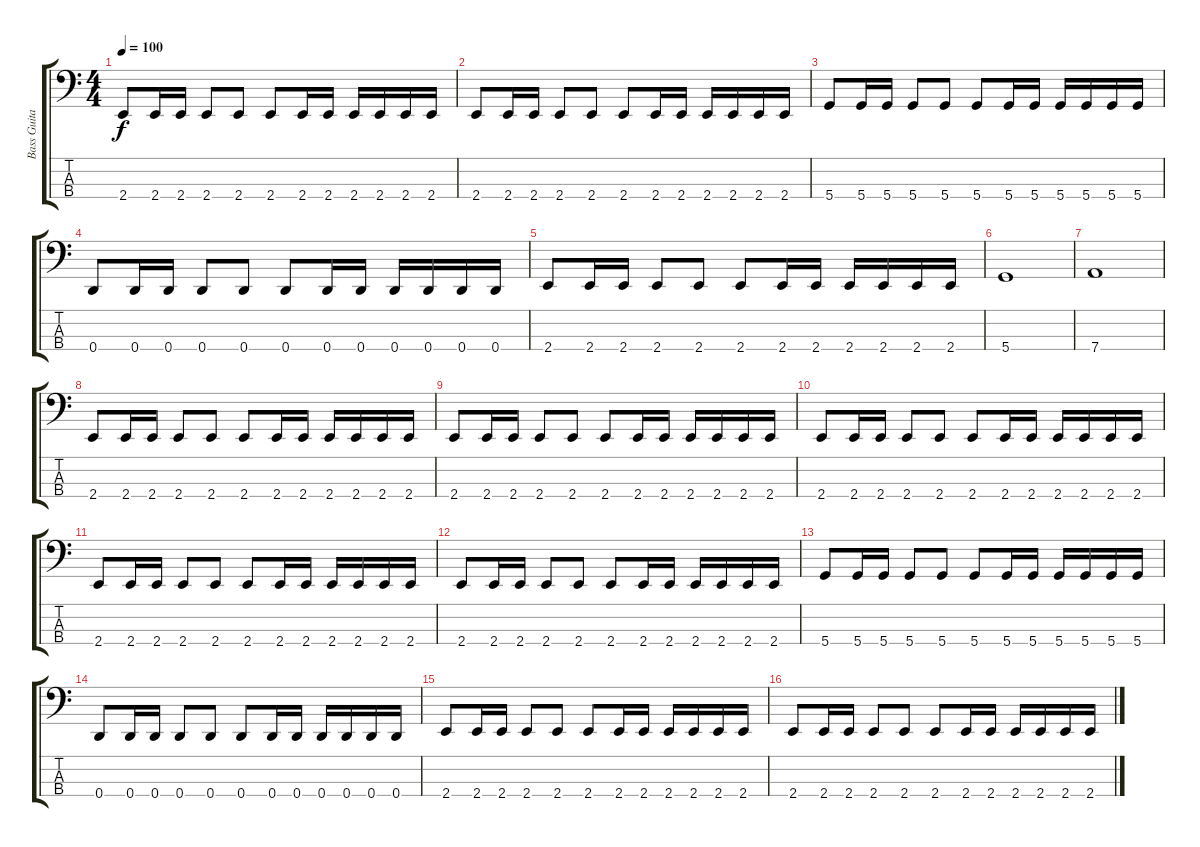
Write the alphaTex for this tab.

\track ("Bass Guitar" "Bass Guita") {instrument electricbasspick}
\staff {score tabs}
\tuning (G2 D2 A1 D1) {hide}
\ts (4 4)
\tempo 100
\clef f4
\ks c
2.4.8{dy f} 2.4.16 2.4.16 2.4.8 2.4.8 2.4.8 2.4.16 2.4.16 2.4.16 2.4.16 2.4.16 2.4.16 |
2.4.8 2.4.16 2.4.16 2.4.8 2.4.8 2.4.8 2.4.16 2.4.16 2.4.16 2.4.16 2.4.16 2.4.16 |
5.4.8 5.4.16 5.4.16 5.4.8 5.4.8 5.4.8 5.4.16 5.4.16 5.4.16 5.4.16 5.4.16 5.4.16 |
0.4.8 0.4.16 0.4.16 0.4.8 0.4.8 0.4.8 0.4.16 0.4.16 0.4.16 0.4.16 0.4.16 0.4.16 |
2.4.8 2.4.16 2.4.16 2.4.8 2.4.8 2.4.8 2.4.16 2.4.16 2.4.16 2.4.16 2.4.16 2.4.16 |
5.4.1 |
7.4.1 |
2.4.8 2.4.16 2.4.16 2.4.8 2.4.8 2.4.8 2.4.16 2.4.16 2.4.16 2.4.16 2.4.16 2.4.16 |
2.4.8 2.4.16 2.4.16 2.4.8 2.4.8 2.4.8 2.4.16 2.4.16 2.4.16 2.4.16 2.4.16 2.4.16 |
2.4.8 2.4.16 2.4.16 2.4.8 2.4.8 2.4.8 2.4.16 2.4.16 2.4.16 2.4.16 2.4.16 2.4.16 |
2.4.8 2.4.16 2.4.16 2.4.8 2.4.8 2.4.8 2.4.16 2.4.16 2.4.16 2.4.16 2.4.16 2.4.16 |
2.4.8 2.4.16 2.4.16 2.4.8 2.4.8 2.4.8 2.4.16 2.4.16 2.4.16 2.4.16 2.4.16 2.4.16 |
5.4.8 5.4.16 5.4.16 5.4.8 5.4.8 5.4.8 5.4.16 5.4.16 5.4.16 5.4.16 5.4.16 5.4.16 |
0.4.8 0.4.16 0.4.16 0.4.8 0.4.8 0.4.8 0.4.16 0.4.16 0.4.16 0.4.16 0.4.16 0.4.16 |
2.4.8 2.4.16 2.4.16 2.4.8 2.4.8 2.4.8 2.4.16 2.4.16 2.4.16 2.4.16 2.4.16 2.4.16 |
2.4.8 2.4.16 2.4.16 2.4.8 2.4.8 2.4.8 2.4.16 2.4.16 2.4.16 2.4.16 2.4.16 2.4.16
